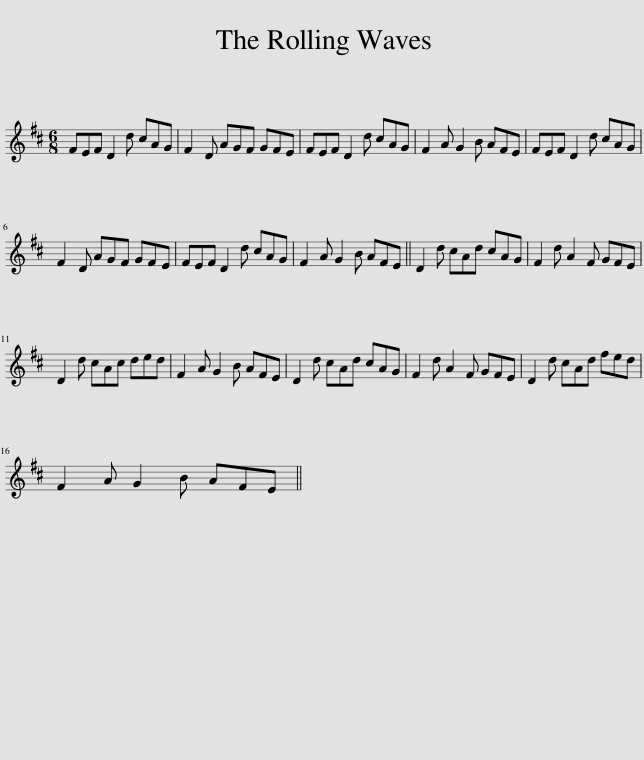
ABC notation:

X:1
L:1/8
M:6/8
I:linebreak $
K:D
V:1 treble
V:1
 FEF D2 d cAG | F2 D AGF GFE | FEF D2 d cAG | F2 A G2 B AFE | FEF D2 d cAG |$ %5
 F2 D AGF GFE | FEF D2 d cAG | F2 A G2 B AFE || D2 d cAd cAG | F2 d A2 F GFE |$ %10
 D2 d cAc ded | F2 A G2 B AFE | D2 d cAd cAG | F2 d A2 F GFE | D2 d cAd fed |$ %15
 F2 A G2 B AFE || %16
